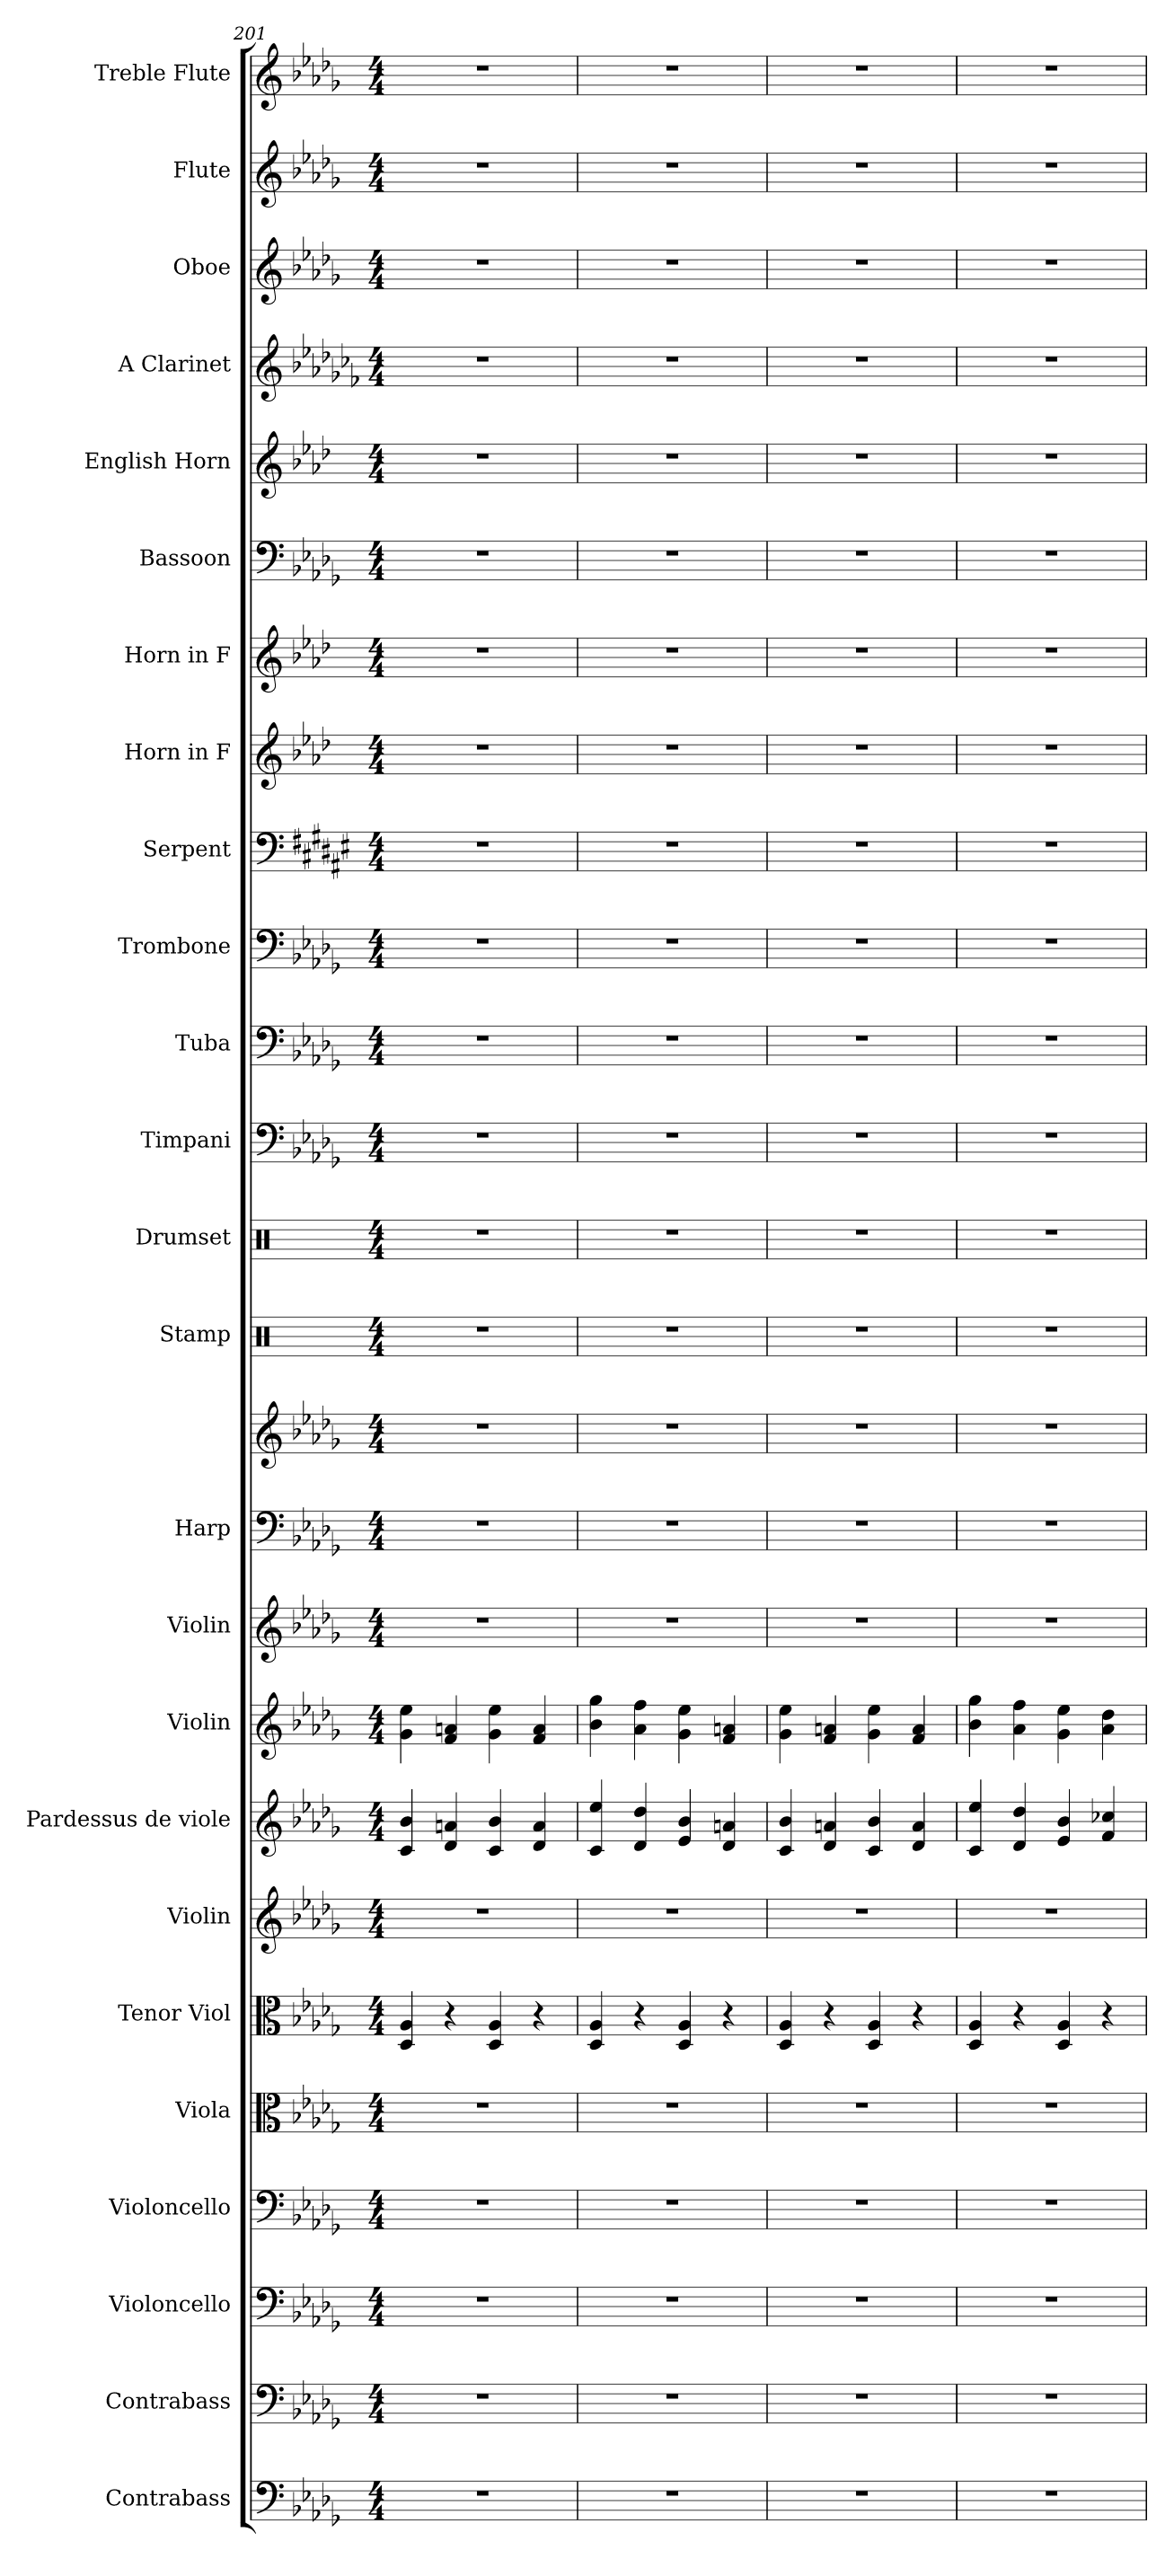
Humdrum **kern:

**kern	**kern	**kern	**kern	**kern	**kern	**kern	**kern	**kern	**kern	**kern	**kern	**kern	**kern	**kern	**kern	**kern	**kern	**kern	**kern	**kern	**kern	**kern	**kern	**kern	**kern
*part25	*part24	*part23	*part22	*part21	*part20	*part19	*part18	*part17	*part16	*part15	*part15	*part14	*part13	*part12	*part11	*part10	*part9	*part8	*part7	*part6	*part5	*part4	*part3	*part2	*part1
*staff26	*staff25	*staff24	*staff23	*staff22	*staff21	*staff20	*staff19	*staff18	*staff17	*staff16	*staff15	*staff14	*staff13	*staff12	*staff11	*staff10	*staff9	*staff8	*staff7	*staff6	*staff5	*staff4	*staff3	*staff2	*staff1
*I"Contrabass	*I"Contrabass	*I"Violoncello	*I"Violoncello	*I"Viola	*I"Tenor Viol	*I"Violin	*I"Pardessus de viole	*I"Violin	*I"Violin	*I"Harp	*	*I"Stamp	*I"Drumset	*I"Timpani	*I"Tuba	*I"Trombone	*I"Serpent	*I"Horn in F	*I"Horn in F	*I"Bassoon	*I"English Horn	*I"A Clarinet	*I"Oboe	*I"Flute	*I"Treble Flute
*I'Cb.	*I'Cb.	*I'Vc.	*I'Vc.	*I'Vla.	*I'T. Vl.	*I'Vln.	*I'Pds. v.	*I'Vln.	*I'Vln.	*I'Hrp.	*	*I'Sta.	*I'Drs.	*I'Timp.	*I'Tba.	*I'Tbn.	*I'Spt.	*	*	*I'Bsn.	*I'E. Hn.	*I'A Cl.	*I'Ob.	*I'Fl.	*I'Tr. Fl.
*clefF4	*clefF4	*clefF4	*clefF4	*clefC3	*clefC3	*clefG2	*clefG2	*clefG2	*clefG2	*clefF4	*clefG2	*clefX	*clefX	*clefF4	*clefF4	*clefF4	*clefF4	*clefG2	*clefG2	*clefF4	*clefG2	*clefG2	*clefG2	*clefG2	*clefG2
*ITrd7c12	*ITrd7c12	*	*	*	*	*	*	*	*	*	*	*	*	*	*	*	*ITrd1c2	*ITrd4c7	*ITrd4c7	*	*ITrd4c7	*ITrd2c3	*	*	*ITrd-4c-7
*k[b-e-a-d-g-]	*k[b-e-a-d-g-]	*k[b-e-a-d-g-]	*k[b-e-a-d-g-]	*k[b-e-a-d-g-]	*k[b-e-a-d-g-]	*k[b-e-a-d-g-]	*k[b-e-a-d-g-]	*k[b-e-a-d-g-]	*k[b-e-a-d-g-]	*k[b-e-a-d-g-]	*k[b-e-a-d-g-]	*k[]	*k[]	*k[b-e-a-d-g-]	*k[b-e-a-d-g-]	*k[b-e-a-d-g-]	*k[f#c#g#d#]	*k[b-e-a-d-g-]	*k[b-e-a-d-g-]	*k[b-e-a-d-g-]	*k[b-e-a-d-g-]	*k[b-e-a-d-]	*k[b-e-a-d-g-]	*k[b-e-a-d-g-]	*k[b-e-a-d-]
*M4/4	*M4/4	*M4/4	*M4/4	*M4/4	*M4/4	*M4/4	*M4/4	*M4/4	*M4/4	*M4/4	*M4/4	*M4/4	*M4/4	*M4/4	*M4/4	*M4/4	*M4/4	*M4/4	*M4/4	*M4/4	*M4/4	*M4/4	*M4/4	*M4/4	*M4/4
=201	=201	=201	=201	=201	=201	=201	=201	=201	=201	=201	=201	=201	=201	=201	=201	=201	=201	=201	=201	=201	=201	=201	=201	=201	=201
1r	1r	1r	1r	1r	4D-/ 4A-/	1r	4c/ 4b-/	4g-\ 4ee-\	1r	1r	1r	1r	1r	1r	1r	1r	1r	1r	1r	1r	1r	1r	1r	1r	1r
.	.	.	.	.	4r	.	4d-/ 4an/	4f/ 4an/	.	.	.	.	.	.	.	.	.	.	.	.	.	.	.	.	.
.	.	.	.	.	4D-/ 4A-/	.	4c/ 4b-/	4g-\ 4ee-\	.	.	.	.	.	.	.	.	.	.	.	.	.	.	.	.	.
.	.	.	.	.	4r	.	4d-/ 4a/	4f/ 4a/	.	.	.	.	.	.	.	.	.	.	.	.	.	.	.	.	.
=202	=202	=202	=202	=202	=202	=202	=202	=202	=202	=202	=202	=202	=202	=202	=202	=202	=202	=202	=202	=202	=202	=202	=202	=202	=202
1r	1r	1r	1r	1r	4D-/ 4A-/	1r	4c/ 4ee-/	4b-\ 4gg-\	1r	1r	1r	1r	1r	1r	1r	1r	1r	1r	1r	1r	1r	1r	1r	1r	1r
.	.	.	.	.	4r	.	4d-/ 4dd-/	4a-\ 4ff\	.	.	.	.	.	.	.	.	.	.	.	.	.	.	.	.	.
.	.	.	.	.	4D-/ 4A-/	.	4e-/ 4b-/	4g-\ 4ee-\	.	.	.	.	.	.	.	.	.	.	.	.	.	.	.	.	.
.	.	.	.	.	4r	.	4d-/ 4an/	4f/ 4an/	.	.	.	.	.	.	.	.	.	.	.	.	.	.	.	.	.
=203	=203	=203	=203	=203	=203	=203	=203	=203	=203	=203	=203	=203	=203	=203	=203	=203	=203	=203	=203	=203	=203	=203	=203	=203	=203
1r	1r	1r	1r	1r	4D-/ 4A-/	1r	4c/ 4b-/	4g-\ 4ee-\	1r	1r	1r	1r	1r	1r	1r	1r	1r	1r	1r	1r	1r	1r	1r	1r	1r
.	.	.	.	.	4r	.	4d-/ 4an/	4f/ 4an/	.	.	.	.	.	.	.	.	.	.	.	.	.	.	.	.	.
.	.	.	.	.	4D-/ 4A-/	.	4c/ 4b-/	4g-\ 4ee-\	.	.	.	.	.	.	.	.	.	.	.	.	.	.	.	.	.
.	.	.	.	.	4r	.	4d-/ 4a/	4f/ 4a/	.	.	.	.	.	.	.	.	.	.	.	.	.	.	.	.	.
=204	=204	=204	=204	=204	=204	=204	=204	=204	=204	=204	=204	=204	=204	=204	=204	=204	=204	=204	=204	=204	=204	=204	=204	=204	=204
1r	1r	1r	1r	1r	4D-/ 4A-/	1r	4c/ 4ee-/	4b-\ 4gg-\	1r	1r	1r	1r	1r	1r	1r	1r	1r	1r	1r	1r	1r	1r	1r	1r	1r
.	.	.	.	.	4r	.	4d-/ 4dd-/	4a-\ 4ff\	.	.	.	.	.	.	.	.	.	.	.	.	.	.	.	.	.
.	.	.	.	.	4D-/ 4A-/	.	4e-/ 4b-/	4g-\ 4ee-\	.	.	.	.	.	.	.	.	.	.	.	.	.	.	.	.	.
.	.	.	.	.	4r	.	4f/ 4cc-X/	4a-\ 4dd-\	.	.	.	.	.	.	.	.	.	.	.	.	.	.	.	.	.
=	=	=	=	=	=	=	=	=	=	=	=	=	=	=	=	=	=	=	=	=	=	=	=	=	=
*-	*-	*-	*-	*-	*-	*-	*-	*-	*-	*-	*-	*-	*-	*-	*-	*-	*-	*-	*-	*-	*-	*-	*-	*-	*-
